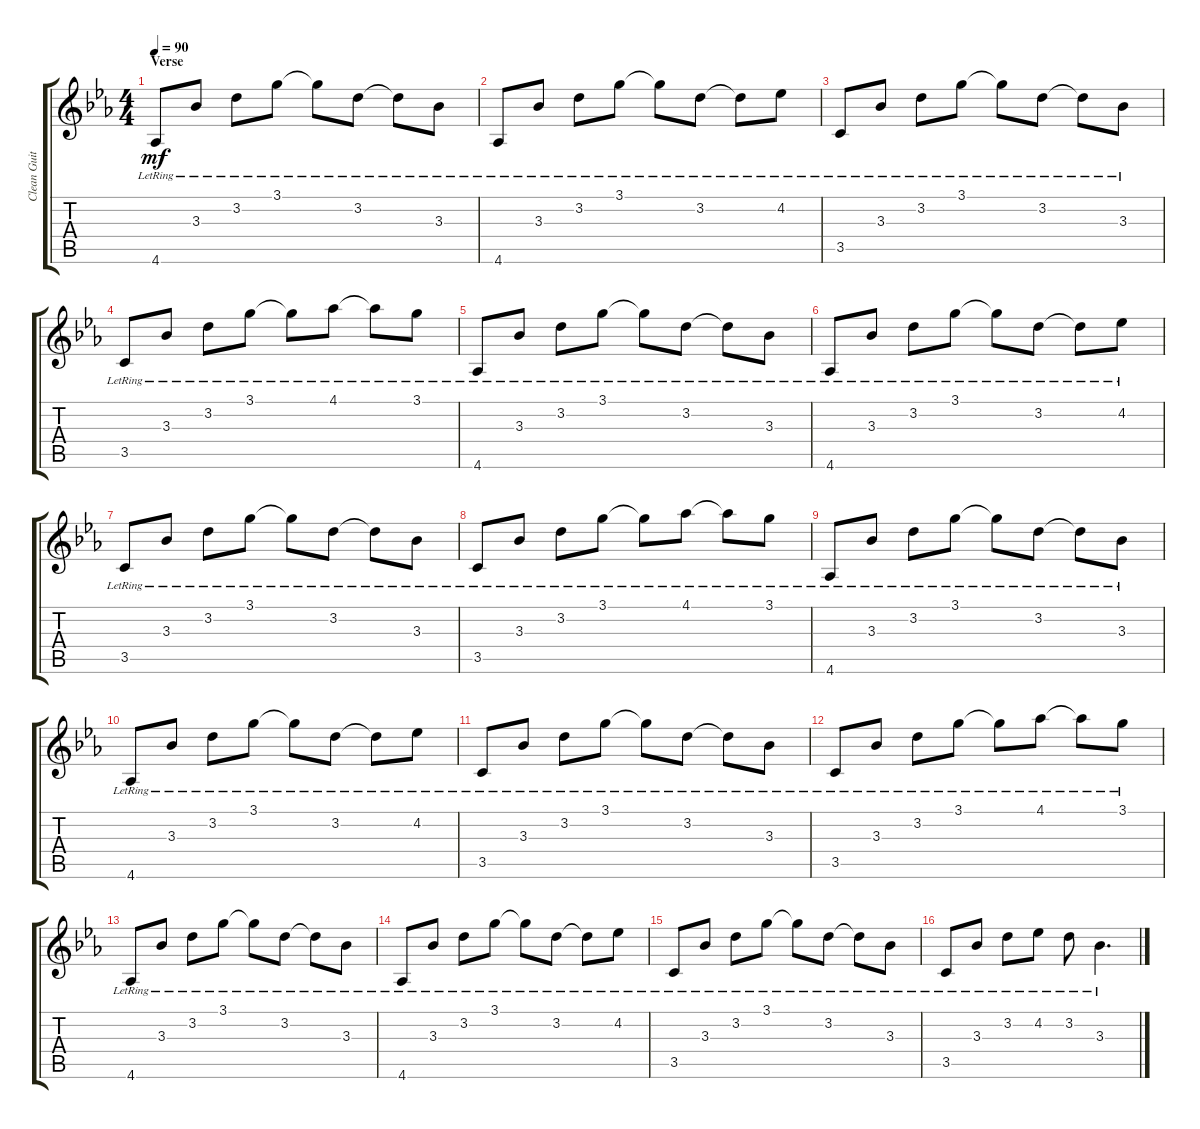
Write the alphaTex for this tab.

\track ("Clean Guitar 2" "Clean Guit") {instrument electricguitarclean}
\staff {score tabs}
\tuning (E4 B3 G3 D3 A2 E2) {hide}
\ts (4 4)
\section ("" "Verse")
\tempo 90
\clef g2
\ks cminor
4.6{lr}.8{dy mf} 3.3{lr}.8 3.2{lr}.8 3.1{lr}.8 3.1{lr t}.8 3.2{lr}.8 3.2{lr t}.8 3.3{lr}.8 |
4.6{lr}.8 3.3{lr}.8 3.2{lr}.8 3.1{lr}.8 3.1{lr t}.8 3.2{lr}.8 3.2{lr t}.8 4.2{lr}.8 |
3.5{lr}.8 3.3{lr}.8 3.2{lr}.8 3.1{lr}.8 3.1{lr t}.8 3.2{lr}.8 3.2{lr t}.8 3.3{lr}.8 |
3.5{lr}.8 3.3{lr}.8 3.2{lr}.8 3.1{lr}.8 3.1{lr t}.8 4.1{lr}.8 4.1{lr t}.8 3.1{lr}.8 |
4.6{lr}.8 3.3{lr}.8 3.2{lr}.8 3.1{lr}.8 3.1{lr t}.8 3.2{lr}.8 3.2{lr t}.8 3.3{lr}.8 |
4.6{lr}.8 3.3{lr}.8 3.2{lr}.8 3.1{lr}.8 3.1{lr t}.8 3.2{lr}.8 3.2{lr t}.8 4.2{lr}.8 |
3.5{lr}.8 3.3{lr}.8 3.2{lr}.8 3.1{lr}.8 3.1{lr t}.8 3.2{lr}.8 3.2{lr t}.8 3.3{lr}.8 |
3.5{lr}.8 3.3{lr}.8 3.2{lr}.8 3.1{lr}.8 3.1{lr t}.8 4.1{lr}.8 4.1{lr t}.8 3.1{lr}.8 |
4.6{lr}.8 3.3{lr}.8 3.2{lr}.8 3.1{lr}.8 3.1{lr t}.8 3.2{lr}.8 3.2{lr t}.8 3.3{lr}.8 |
4.6{lr}.8 3.3{lr}.8 3.2{lr}.8 3.1{lr}.8 3.1{lr t}.8 3.2{lr}.8 3.2{lr t}.8 4.2{lr}.8 |
3.5{lr}.8 3.3{lr}.8 3.2{lr}.8 3.1{lr}.8 3.1{lr t}.8 3.2{lr}.8 3.2{lr t}.8 3.3{lr}.8 |
3.5{lr}.8 3.3{lr}.8 3.2{lr}.8 3.1{lr}.8 3.1{lr t}.8 4.1{lr}.8 4.1{lr t}.8 3.1{lr}.8 |
4.6{lr}.8 3.3{lr}.8 3.2{lr}.8 3.1{lr}.8 3.1{lr t}.8 3.2{lr}.8 3.2{lr t}.8 3.3{lr}.8 |
4.6{lr}.8 3.3{lr}.8 3.2{lr}.8 3.1{lr}.8 3.1{lr t}.8 3.2{lr}.8 3.2{lr t}.8 4.2{lr}.8 |
3.5{lr}.8 3.3{lr}.8 3.2{lr}.8 3.1{lr}.8 3.1{lr t}.8 3.2{lr}.8 3.2{lr t}.8 3.3{lr}.8 |
3.5{lr}.8 3.3{lr}.8 3.2{lr}.8 4.2{lr}.8 3.2{lr}.8 3.3{lr}.4{d}
